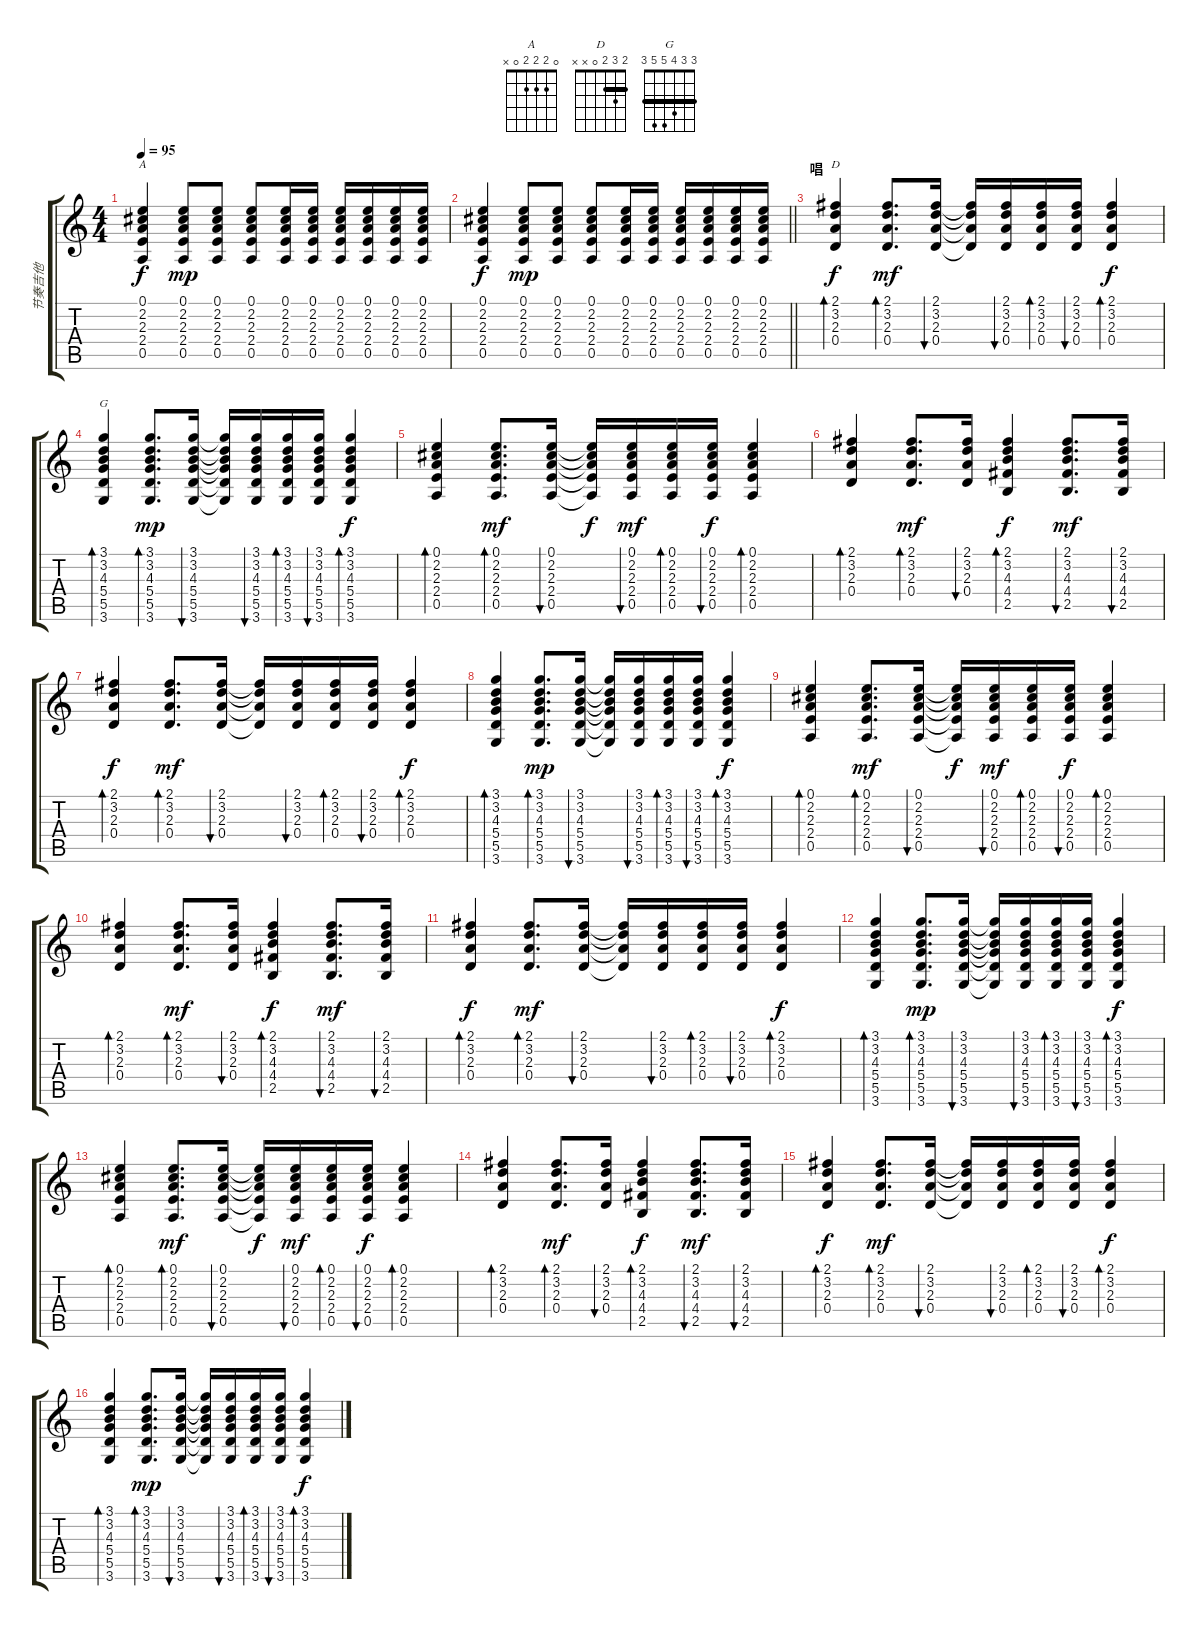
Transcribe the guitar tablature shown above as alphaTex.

\track ("节奏吉他" "节奏吉他") {instrument acousticguitarsteel}
\staff {score tabs}
\tuning (E4 B3 G3 D3 A2 E2) {hide}
\chord ("A" 0 2 2 2 0 x)
\chord ("D" 2 3 2 0 x x) {barre 2}
\chord ("G" 3 3 4 5 5 3) {barre 3}
\ts (4 4)
\tempo 95
\clef g2
\ks c
(0.1 2.2 2.3 2.4 0.5).4{ch "A" dy f} (0.1 2.2 2.3 2.4 0.5).8{dy mp} (0.1 2.2 2.3 2.4 0.5).8 (0.1 2.2 2.3 2.4 0.5).8 (0.1 2.2 2.3 2.4 0.5).16 (0.1 2.2 2.3 2.4 0.5).16 (0.1 2.2 2.3 2.4 0.5).16 (0.1 2.2 2.3 2.4 0.5).16 (0.1 2.2 2.3 2.4 0.5).16 (0.1 2.2 2.3 2.4 0.5).16 |
\barLineRight lightlight
(0.1 2.2 2.3 2.4 0.5).4{dy f} (0.1 2.2 2.3 2.4 0.5).8{dy mp} (0.1 2.2 2.3 2.4 0.5).8 (0.1 2.2 2.3 2.4 0.5).8 (0.1 2.2 2.3 2.4 0.5).16 (0.1 2.2 2.3 2.4 0.5).16 (0.1 2.2 2.3 2.4 0.5).16 (0.1 2.2 2.3 2.4 0.5).16 (0.1 2.2 2.3 2.4 0.5).16 (0.1 2.2 2.3 2.4 0.5).16 |
\section ("" "唱")
(2.1 3.2 2.3 0.4).4{bd 120 ch "D" dy f} (2.1 3.2 2.3 0.4).8{d bd 120 dy mf} (2.1 3.2 2.3 0.4).16{bu 120} (2.1{t} 3.2{t} 2.3{t} 0.4{t}).16 (2.1 3.2 2.3 0.4).16{bu 120} (2.1 3.2 2.3 0.4).16{bd 120} (2.1 3.2 2.3 0.4).16{bu 120} (2.1 3.2 2.3 0.4).4{bd 120 dy f} |
(3.1 3.2 4.3 5.4 5.5 3.6).4{bd 30 ch "G"} (3.1 3.2 4.3 5.4 5.5 3.6).8{d bd 30 dy mp} (3.1 3.2 4.3 5.4 5.5 3.6).16{bu 60} (3.1{t} 3.2{t} 4.3{t} 5.4{t} 5.5{t} 3.6{t}).16 (3.1 3.2 4.3 5.4 5.5 3.6).16{bu 30} (3.1 3.2 4.3 5.4 5.5 3.6).16{bd 30} (3.1 3.2 4.3 5.4 5.5 3.6).16{bu 120} (3.1 3.2 4.3 5.4 5.5 3.6).4{bd 30 dy f} |
(0.1 2.2 2.3 2.4 0.5).4{bd 60} (0.1 2.2 2.3 2.4 0.5).8{d bd 60 dy mf} (0.1 2.2 2.3 2.4 0.5).16{bu 60} (0.1{t} 2.2{t} 2.3{t} 2.4{t} 0.5{t}).16{dy f} (0.1 2.2 2.3 2.4 0.5).16{bu 60 dy mf} (0.1 2.2 2.3 2.4 0.5).16{bd 60} (0.1 2.2 2.3 2.4 0.5).16{bu 120 dy f} (0.1 2.2 2.3 2.4 0.5).4{bd 60} |
(2.1 3.2 2.3 0.4).4{bd 60} (2.1 3.2 2.3 0.4).8{d bd 60 dy mf} (2.1 3.2 2.3 0.4).16{bu 120} (2.1 3.2 4.3 4.4 2.5).4{bd 60 dy f} (2.1 3.2 4.3 4.4 2.5).8{d bu 60 dy mf} (2.1 3.2 4.3 4.4 2.5).16{bu 60} |
(2.1 3.2 2.3 0.4).4{bd 120 dy f} (2.1 3.2 2.3 0.4).8{d bd 120 dy mf} (2.1 3.2 2.3 0.4).16{bu 120} (2.1{t} 3.2{t} 2.3{t} 0.4{t}).16 (2.1 3.2 2.3 0.4).16{bu 120} (2.1 3.2 2.3 0.4).16{bd 120} (2.1 3.2 2.3 0.4).16{bu 120} (2.1 3.2 2.3 0.4).4{bd 120 dy f} |
(3.1 3.2 4.3 5.4 5.5 3.6).4{bd 30} (3.1 3.2 4.3 5.4 5.5 3.6).8{d bd 30 dy mp} (3.1 3.2 4.3 5.4 5.5 3.6).16{bu 60} (3.1{t} 3.2{t} 4.3{t} 5.4{t} 5.5{t} 3.6{t}).16 (3.1 3.2 4.3 5.4 5.5 3.6).16{bu 30} (3.1 3.2 4.3 5.4 5.5 3.6).16{bd 30} (3.1 3.2 4.3 5.4 5.5 3.6).16{bu 120} (3.1 3.2 4.3 5.4 5.5 3.6).4{bd 30 dy f} |
(0.1 2.2 2.3 2.4 0.5).4{bd 60} (0.1 2.2 2.3 2.4 0.5).8{d bd 60 dy mf} (0.1 2.2 2.3 2.4 0.5).16{bu 60} (0.1{t} 2.2{t} 2.3{t} 2.4{t} 0.5{t}).16{dy f} (0.1 2.2 2.3 2.4 0.5).16{bu 60 dy mf} (0.1 2.2 2.3 2.4 0.5).16{bd 60} (0.1 2.2 2.3 2.4 0.5).16{bu 120 dy f} (0.1 2.2 2.3 2.4 0.5).4{bd 60} |
(2.1 3.2 2.3 0.4).4{bd 60} (2.1 3.2 2.3 0.4).8{d bd 60 dy mf} (2.1 3.2 2.3 0.4).16{bu 120} (2.1 3.2 4.3 4.4 2.5).4{bd 60 dy f} (2.1 3.2 4.3 4.4 2.5).8{d bu 60 dy mf} (2.1 3.2 4.3 4.4 2.5).16{bu 60} |
(2.1 3.2 2.3 0.4).4{bd 120 dy f} (2.1 3.2 2.3 0.4).8{d bd 120 dy mf} (2.1 3.2 2.3 0.4).16{bu 120} (2.1{t} 3.2{t} 2.3{t} 0.4{t}).16 (2.1 3.2 2.3 0.4).16{bu 120} (2.1 3.2 2.3 0.4).16{bd 120} (2.1 3.2 2.3 0.4).16{bu 120} (2.1 3.2 2.3 0.4).4{bd 120 dy f} |
(3.1 3.2 4.3 5.4 5.5 3.6).4{bd 30} (3.1 3.2 4.3 5.4 5.5 3.6).8{d bd 30 dy mp} (3.1 3.2 4.3 5.4 5.5 3.6).16{bu 60} (3.1{t} 3.2{t} 4.3{t} 5.4{t} 5.5{t} 3.6{t}).16 (3.1 3.2 4.3 5.4 5.5 3.6).16{bu 30} (3.1 3.2 4.3 5.4 5.5 3.6).16{bd 30} (3.1 3.2 4.3 5.4 5.5 3.6).16{bu 120} (3.1 3.2 4.3 5.4 5.5 3.6).4{bd 30 dy f} |
(0.1 2.2 2.3 2.4 0.5).4{bd 60} (0.1 2.2 2.3 2.4 0.5).8{d bd 60 dy mf} (0.1 2.2 2.3 2.4 0.5).16{bu 60} (0.1{t} 2.2{t} 2.3{t} 2.4{t} 0.5{t}).16{dy f} (0.1 2.2 2.3 2.4 0.5).16{bu 60 dy mf} (0.1 2.2 2.3 2.4 0.5).16{bd 60} (0.1 2.2 2.3 2.4 0.5).16{bu 120 dy f} (0.1 2.2 2.3 2.4 0.5).4{bd 60} |
(2.1 3.2 2.3 0.4).4{bd 60} (2.1 3.2 2.3 0.4).8{d bd 60 dy mf} (2.1 3.2 2.3 0.4).16{bu 120} (2.1 3.2 4.3 4.4 2.5).4{bd 60 dy f} (2.1 3.2 4.3 4.4 2.5).8{d bu 60 dy mf} (2.1 3.2 4.3 4.4 2.5).16{bu 60} |
(2.1 3.2 2.3 0.4).4{bd 120 dy f} (2.1 3.2 2.3 0.4).8{d bd 120 dy mf} (2.1 3.2 2.3 0.4).16{bu 120} (2.1{t} 3.2{t} 2.3{t} 0.4{t}).16 (2.1 3.2 2.3 0.4).16{bu 120} (2.1 3.2 2.3 0.4).16{bd 120} (2.1 3.2 2.3 0.4).16{bu 120} (2.1 3.2 2.3 0.4).4{bd 120 dy f} |
(3.1 3.2 4.3 5.4 5.5 3.6).4{bd 30} (3.1 3.2 4.3 5.4 5.5 3.6).8{d bd 30 dy mp} (3.1 3.2 4.3 5.4 5.5 3.6).16{bu 60} (3.1{t} 3.2{t} 4.3{t} 5.4{t} 5.5{t} 3.6{t}).16 (3.1 3.2 4.3 5.4 5.5 3.6).16{bu 30} (3.1 3.2 4.3 5.4 5.5 3.6).16{bd 30} (3.1 3.2 4.3 5.4 5.5 3.6).16{bu 120} (3.1 3.2 4.3 5.4 5.5 3.6).4{bd 30 dy f}
